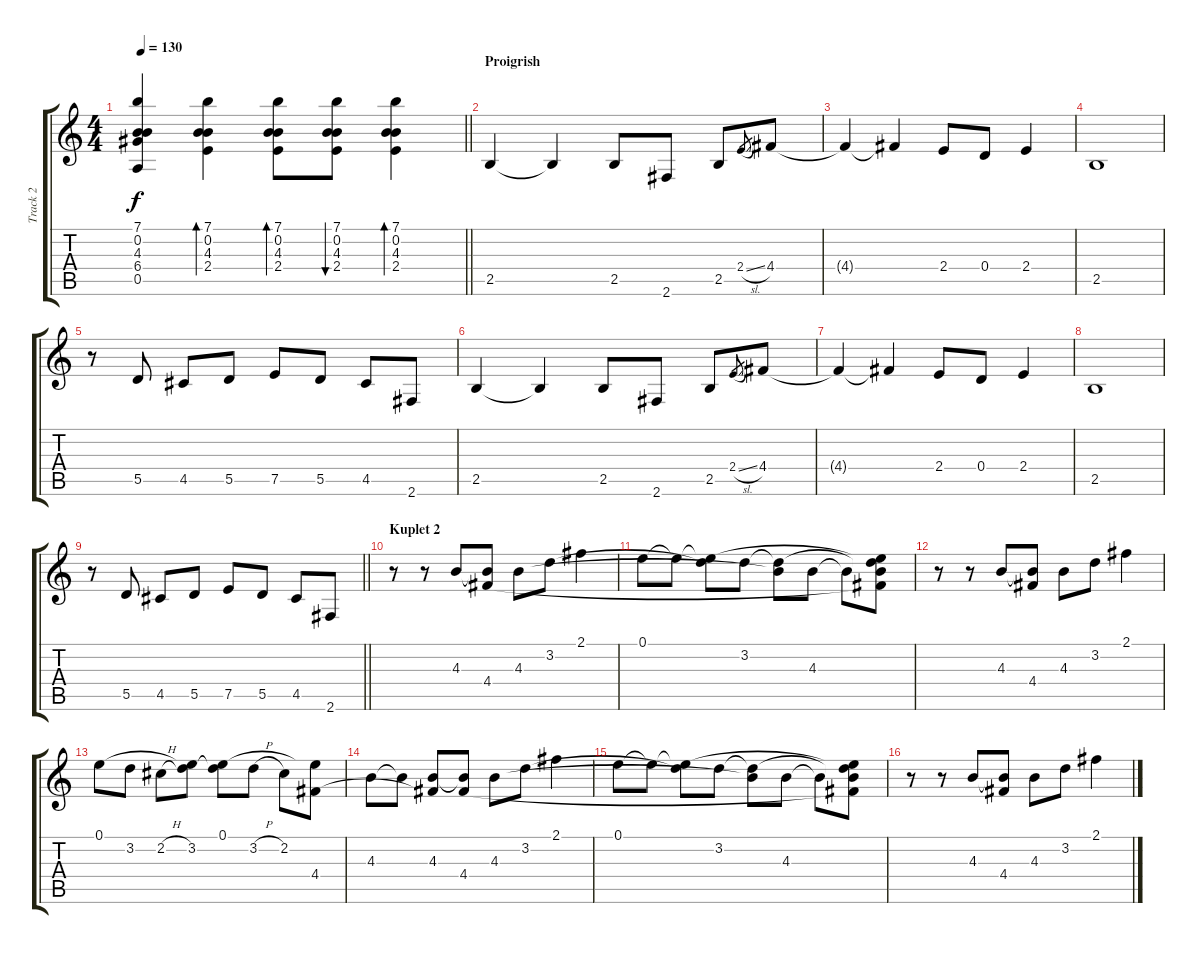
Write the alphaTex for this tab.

\track ("Track 2" "Track 2") {instrument acousticguitarsteel}
\staff {score tabs}
\tuning (E4 B3 G3 D3 A2 E2) {hide}
\ts (4 4)
\tempo 130
\clef g2
\barLineRight lightlight
\ks c
(7.1{t} 0.2{t} 4.3{t} 6.4{t} 0.5).4{dy f} (7.1 0.2 4.3 2.4).4{bd 60} (7.1 0.2 4.3 2.4).8{bd 60} (7.1 0.2 4.3 2.4).8{bu 60} (7.1 0.2 4.3 2.4).4{bd 60} |
\section ("" "Proigrish")
2.5.4 2.5{t}.4 2.5.8 2.6.8 2.5.8 2.4{sl}.8{gr} 4.4.8 |
4.4{t}.4 4.4{t}.4 2.4.8 0.4.8 2.4.4 |
2.5.1 |
r.8 5.5.8 4.5.8 5.5.8 7.5.8 5.5.8 4.5.8 2.6.8 |
2.5.4 2.5{t}.4 2.5.8 2.6.8 2.5.8 2.4{sl}.8{gr} 4.4.8 |
4.4{t}.4 4.4{t}.4 2.4.8 0.4.8 2.4.4 |
2.5.1 |
\barLineRight lightlight
r.8 5.5.8 4.5.8 5.5.8 7.5.8 5.5.8 4.5.8 2.6.8 |
\section ("" "Kuplet 2")
r.8 r.8 4.3.8 (4.3{t} 4.4).8 4.3.8 3.2.8 2.1.4 |
0.1.8 0.1{t}.8 (0.1{t} 3.2{t}).8 3.2.8 (3.2{t} 4.3{t}).8 4.3.8 4.3{t}.8 (0.1{t} 3.2{t} 4.3{t} 4.4{t}).8 |
r.8 r.8 4.3.8 (4.3{t} 4.4).8 4.3.8 3.2.8 2.1.4 |
0.1.8 3.2.8 2.2{h}.8 (0.1{t} 3.2).8 (0.1 3.2{t}).8 3.2{h}.8 2.2.8 (0.1{t} 4.4).8 |
4.3.8 4.3{t}.8 (4.3 4.4{t}).8 (4.3{t} 4.4).8 4.3.8 3.2.8 2.1.4 |
0.1.8 0.1{t}.8 (0.1{t} 3.2{t}).8 3.2.8 (3.2{t} 4.3{t}).8 4.3.8 4.3{t}.8 (0.1{t} 3.2{t} 4.3{t} 4.4{t}).8 |
r.8 r.8 4.3.8 (4.3{t} 4.4).8 4.3.8 3.2.8 2.1.4
